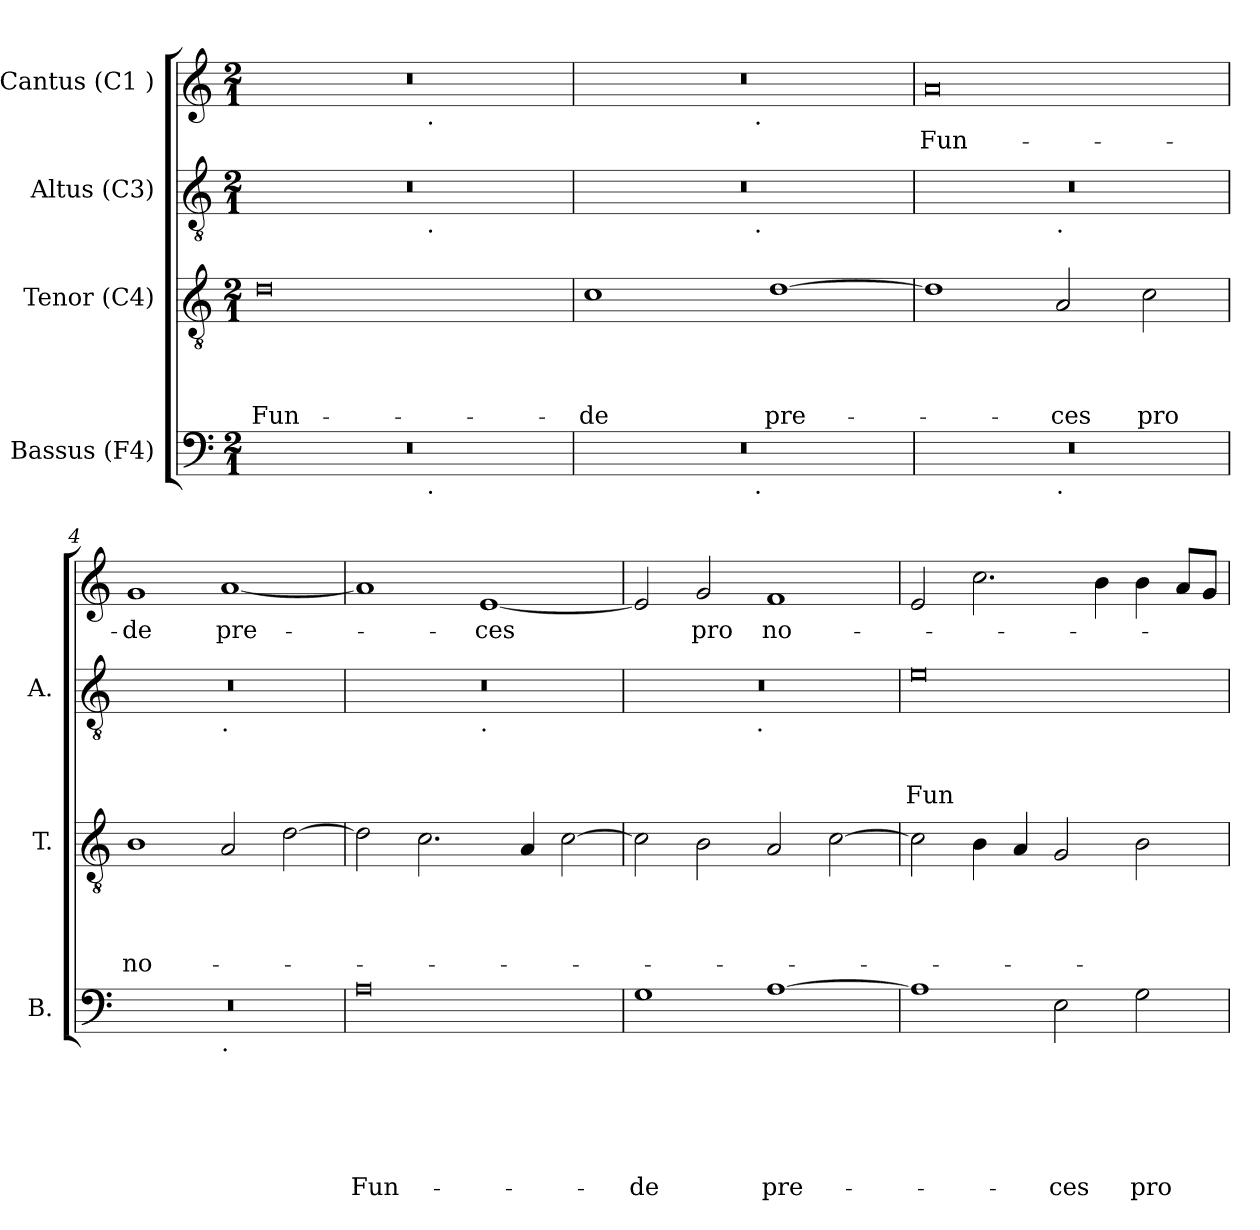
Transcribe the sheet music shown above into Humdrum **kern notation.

**kern	**text	**text	**text	**text	**text	**text	**kern	**text	**text	**text	**text	**kern	**text	**text	**text	**kern	**text
*part4	*part4	*part4	*part4	*part4	*part4	*part4	*part3	*part3	*part3	*part3	*part3	*part2	*part2	*part2	*part2	*part1	*part1
*staff4	*staff4	*staff4	*staff4	*staff4	*staff4	*staff4	*staff3	*staff3	*staff3	*staff3	*staff3	*staff2	*staff2	*staff2	*staff2	*staff1	*staff1
*I"Bassus (F4)	*	*	*	*	*	*	*I"Tenor (C4)	*	*	*	*	*I"Altus (C3)	*	*	*	*I"Cantus (C1 )	*
*I'B.	*	*	*	*	*	*	*I'T.	*	*	*	*	*I'A.	*	*	*	*	*
*clefF4	*	*	*	*	*	*	*clefGv2	*	*	*	*	*clefGv2	*	*	*	*clefG2	*
*k[]	*	*	*	*	*	*	*k[]	*	*	*	*	*k[]	*	*	*	*k[]	*
*C:	*	*	*	*	*	*	*C:	*	*	*	*	*C:	*	*	*	*C:	*
*M2/1	*	*	*	*	*	*	*M2/1	*	*	*	*	*M2/1	*	*	*	*M2/1	*
=1	=1	=1	=1	=1	=1	=1	=1	=1	=1	=1	=1	=1	=1	=1	=1	=1	=1
!	!	!	!	!	!	!	!	!	!	!	!LO:LY:b	!	!	!	!	!	!
*^	*	*	*	*	*	*	*	*	*	*	*	*^	*	*	*	*^	*
0r	2ryy	.	.	.	.	.	.	0d	.	.	.	Fun-	0r	2ryy	.	.	.	0r	2ryy	.
.	4...ryy	.	.	.	.	.	.	.	.	.	.	.	.	4...ryy	.	.	.	.	4...ryy	.
!	!	!	!	!	!	!	!	!	!	!	!	!	!	!	!	!	!	!	!LO:TX:b:t=.	!
!	!	!	!	!	!	!	!	!	!	!	!	!	!	!LO:TX:b:t=.	!	!	!	!	!	!
!	!LO:TX:b:t=.	!	!	!	!	!	!	!	!	!	!	!	!	!	!	!	!	!	!	!
.	1ryy	.	.	.	.	.	.	.	.	.	.	.	.	1ryy	.	.	.	.	1ryy	.
.	32ryy	.	.	.	.	.	.	.	.	.	.	.	.	32ryy	.	.	.	.	32ryy	.
=2	=2	=2	=2	=2	=2	=2	=2	=2	=2	=2	=2	=2	=2	=2	=2	=2	=2	=2	=2	=2
!	!	!	!	!	!	!	!	!	!	!	!	!LO:LY:b	!	!	!	!	!	!	!	!
0r	2ryy	.	.	.	.	.	.	1c	.	.	.	-de	0r	2ryy	.	.	.	0r	2ryy	.
.	4...ryy	.	.	.	.	.	.	.	.	.	.	.	.	4...ryy	.	.	.	.	4...ryy	.
!	!	!	!	!	!	!	!	!	!	!	!	!	!	!	!	!	!	!	!LO:TX:b:t=.	!
!	!	!	!	!	!	!	!	!	!	!	!	!	!	!LO:TX:b:t=.	!	!	!	!	!	!
!	!LO:TX:b:t=.	!	!	!	!	!	!	!	!	!	!	!	!	!	!	!	!	!	!	!
.	1ryy	.	.	.	.	.	.	.	.	.	.	.	.	1ryy	.	.	.	.	1ryy	.
!	!	!	!	!	!	!	!	!	!	!	!	!LO:LY:b	!	!	!	!	!	!	!	!
.	.	.	.	.	.	.	.	[>1d	.	.	.	pre-	.	.	.	.	.	.	.	.
.	32ryy	.	.	.	.	.	.	.	.	.	.	.	.	32ryy	.	.	.	.	32ryy	.
=3	=3	=3	=3	=3	=3	=3	=3	=3	=3	=3	=3	=3	=3	=3	=3	=3	=3	=3	=3	=3
!	!	!	!	!	!	!	!	!	!	!	!	!	!	!	!	!	!	!	!	!LO:LY:b
*	*	*	*	*	*	*	*	*	*	*	*	*	*	*	*	*	*	*v	*v	*
0r	1ryy	.	.	.	.	.	.	1d]	.	.	.	.	0r	1ryy	.	.	.	0a	Fun-
!	!	!	!	!	!	!	!	!	!	!	!	!	!	!LO:TX:b:t=.	!	!	!	!	!
!	!LO:TX:b:t=.	!	!	!	!	!	!	!	!	!	!	!	!	!	!	!	!	!	!
!	!	!	!	!	!	!	!	!	!	!	!	!LO:LY:b	!	!	!	!	!	!	!
.	1ryy	.	.	.	.	.	.	2A/	.	.	.	-ces	.	1ryy	.	.	.	.	.
!	!	!	!	!	!	!	!	!	!	!	!	!LO:LY:b	!	!	!	!	!	!	!
.	.	.	.	.	.	.	.	2c\	.	.	.	pro	.	.	.	.	.	.	.
=4	=4	=4	=4	=4	=4	=4	=4	=4	=4	=4	=4	=4	=4	=4	=4	=4	=4	=4	=4
!	!	!	!	!	!	!	!	!	!	!	!	!LO:LY:b	!	!	!	!	!	!	!LO:LY:b
0r	1ryy	.	.	.	.	.	.	1B	.	.	.	no-	0r	1ryy	.	.	.	1g	-de
!	!	!	!	!	!	!	!	!	!	!	!	!	!	!LO:TX:b:t=.	!	!	!	!	!
!	!LO:TX:b:t=.	!	!	!	!	!	!	!	!	!	!	!	!	!	!	!	!	!	!
!	!	!	!	!	!	!	!	!	!	!	!	!	!	!	!	!	!	!	!LO:LY:b
.	1ryy	.	.	.	.	.	.	2A/	.	.	.	.	.	1ryy	.	.	.	[<1a	pre-
.	.	.	.	.	.	.	.	[>2d\	.	.	.	.	.	.	.	.	.	.	.
=5	=5	=5	=5	=5	=5	=5	=5	=5	=5	=5	=5	=5	=5	=5	=5	=5	=5	=5	=5
!	!	!	!	!	!	!	!LO:LY:b	!	!	!	!	!	!	!	!	!	!	!	!
*v	*v	*	*	*	*	*	*	*	*	*	*	*	*	*	*	*	*	*	*
0A	.	.	.	.	.	Fun-	2d\]	.	.	.	.	0r	1ryy	.	.	.	1a]	.
.	.	.	.	.	.	.	2.c\	.	.	.	.	.	.	.	.	.	.	.
!	!	!	!	!	!	!	!	!	!	!	!	!	!LO:TX:b:t=.	!	!	!	!	!
!	!	!	!	!	!	!	!	!	!	!	!	!	!	!	!	!	!	!LO:LY:b
.	.	.	.	.	.	.	.	.	.	.	.	.	1ryy	.	.	.	[<1e	-ces
.	.	.	.	.	.	.	4A/	.	.	.	.	.	.	.	.	.	.	.
.	.	.	.	.	.	.	[>2c\	.	.	.	.	.	.	.	.	.	.	.
=6	=6	=6	=6	=6	=6	=6	=6	=6	=6	=6	=6	=6	=6	=6	=6	=6	=6	=6
!	!	!	!	!	!	!LO:LY:b	!	!	!	!	!	!	!	!	!	!	!	!
1G	.	.	.	.	.	-de	2c\]	.	.	.	.	0r	2ryy	.	.	.	2e/]	.
!	!	!	!	!	!	!	!	!	!	!	!	!	!	!	!	!	!	!LO:LY:b
.	.	.	.	.	.	.	2B\	.	.	.	.	.	4...ryy	.	.	.	2g/	pro
!	!	!	!	!	!	!	!	!	!	!	!	!	!LO:TX:b:t=.	!	!	!	!	!
.	.	.	.	.	.	.	.	.	.	.	.	.	1ryy	.	.	.	.	.
!	!	!	!	!	!	!LO:LY:b	!	!	!	!	!	!	!	!	!	!	!	!LO:LY:b
[<1A	.	.	.	.	.	pre-	2A/	.	.	.	.	.	.	.	.	.	1f	no-
.	.	.	.	.	.	.	[<2c\	.	.	.	.	.	.	.	.	.	.	.
.	.	.	.	.	.	.	.	.	.	.	.	.	32ryy	.	.	.	.	.
!!LO:LB:g=z
=7	=7	=7	=7	=7	=7	=7	=7	=7	=7	=7	=7	=7	=7	=7	=7	=7	=7	=7
!	!	!	!	!	!	!	!	!	!	!	!	!	!	!	!	!LO:LY:b	!	!
*	*	*	*	*	*	*	*	*	*	*	*	*v	*v	*	*	*	*	*
1A]	.	.	.	.	.	.	2c\]	.	.	.	.	0e	.	.	Fun-	2e/	.
.	.	.	.	.	.	.	4B\	.	.	.	.	.	.	.	.	2.cc\	.
.	.	.	.	.	.	.	4A/	.	.	.	.	.	.	.	.	.	.
!	!	!	!	!	!	!LO:LY:b	!	!	!	!	!	!	!	!	!	!	!
2E\	.	.	.	.	.	-ces	2G/	.	.	.	.	.	.	.	.	.	.
.	.	.	.	.	.	.	.	.	.	.	.	.	.	.	.	4b\	.
!	!	!	!	!	!	!LO:LY:b	!	!	!	!	!	!	!	!	!	!	!
2G\	.	.	.	.	.	pro	2B\	.	.	.	.	.	.	.	.	4b\	.
.	.	.	.	.	.	.	.	.	.	.	.	.	.	.	.	8a/L	.
.	.	.	.	.	.	.	.	.	.	.	.	.	.	.	.	8g/J	.
=	=	=	=	=	=	=	=	=	=	=	=	=	=	=	=	=	=
*-	*-	*-	*-	*-	*-	*-	*-	*-	*-	*-	*-	*-	*-	*-	*-	*-	*-
